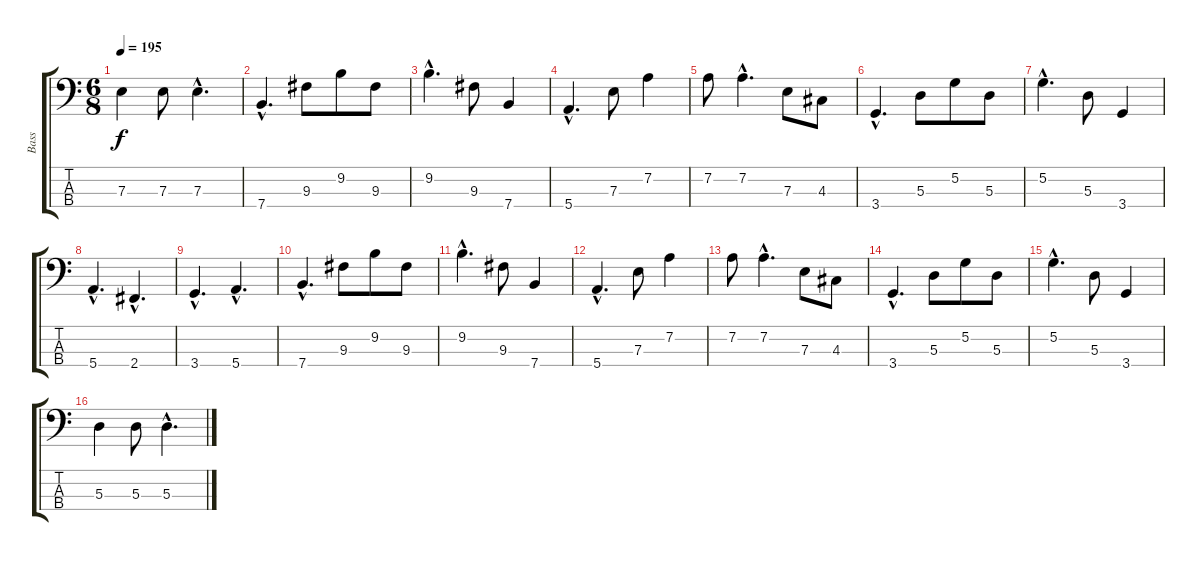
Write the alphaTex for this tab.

\track ("Bass" "Bass") {instrument electricbassfinger}
\staff {score tabs}
\tuning (G2 D2 A1 E1) {hide}
\ts (6 8)
\tempo 195
\clef f4
\ks c
7.3.4{dy f} 7.3.8 7.3{hac}.4{d} |
7.4{hac}.4{d} 9.3.8 9.2.8 9.3.8 |
9.2{hac}.4{d} 9.3.8 7.4.4 |
5.4{hac}.4{d} 7.3.8 7.2.4 |
7.2.8 7.2{hac}.4{d} 7.3.8 4.3.8 |
3.4{hac}.4{d} 5.3.8 5.2.8 5.3.8 |
5.2{hac}.4{d} 5.3.8 3.4.4 |
5.4{hac}.4{d} 2.4{hac}.4{d} |
3.4{hac}.4{d} 5.4{hac}.4{d} |
7.4{hac}.4{d} 9.3.8 9.2.8 9.3.8 |
9.2{hac}.4{d} 9.3.8 7.4.4 |
5.4{hac}.4{d} 7.3.8 7.2.4 |
7.2.8 7.2{hac}.4{d} 7.3.8 4.3.8 |
3.4{hac}.4{d} 5.3.8 5.2.8 5.3.8 |
5.2{hac}.4{d} 5.3.8 3.4.4 |
5.3.4 5.3.8 5.3{hac}.4{d}
